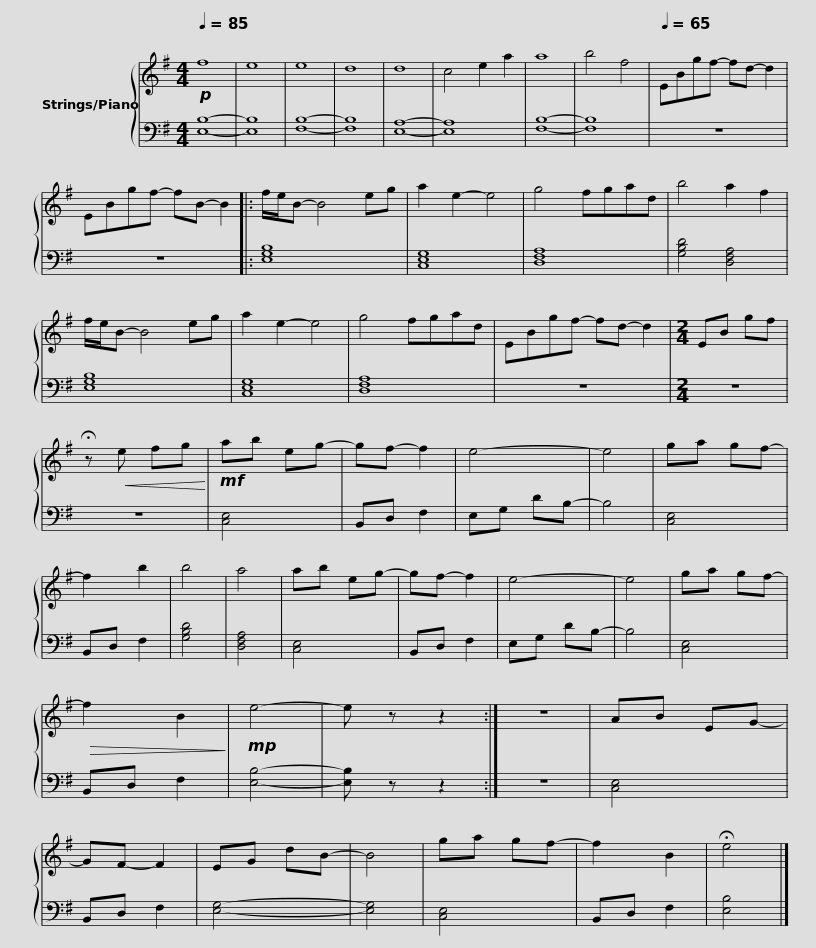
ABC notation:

X:1
%%score { 1 | 2 }
L:1/8
Q:1/4=85
M:4/4
I:linebreak $
K:G
V:1 treble
V:2 bass
V:1
!p! f8 | e8 | e8 | d8 |$ d8 | %5
 c4 e2 a2 | a8 | b4 f4 |$[Q:1/4=65] EBgf- fd- d2 | EBgf- fB- B2 |:$ %10
 f/e/B- B4 eg | a2 e2- e4 | g4 fgad | b4 a2 f2 |$ f/e/B- B4 eg | %15
 a2 e2- e4 | g4 fgad |$ EBgf- fd- d2 |[M:2/4] EB gf |$ !fermata!z!<(! e fg!<)! | %20
!mf! ab eg- | gf- f2 | e4- | e4 |$ ga gf- | %25
 f2 b2 | b4 | a4 |$ ab eg- | gf- f2 | %30
 e4- | e4 |$ ga gf- |!>(! f2 B2!>)! |!mp! e4- | %35
 e z z2 :|$ z4 | AB EG- | GF- F2 | EG dB- | %40
 B4 | ga gf- | f2 B2 | !fermata!e4 |] %44
V:2
 [E,B,]8- | [E,B,]8 | [F,B,]8- | [F,B,]8 |$ [E,A,]8- | %5
 [E,A,]8 | [F,B,]8- | [F,B,]8 |$ z8 | z8 |:$ %10
 [E,G,B,]8 | [C,E,G,]8 | [D,F,A,]8 | [G,B,D]4 [D,F,A,]4 |$ [E,G,B,]8 | %15
 [C,E,G,]8 | [D,F,A,]8 |$ z8 |[M:2/4] z4 |$ z4 | %20
 [C,E,]4 | B,,D, F,2 | E,G, DB,- | B,4 |$ [C,E,]4 | %25
 B,,D, F,2 | [G,B,D]4 | [D,F,A,]4 |$ [C,E,]4 | B,,D, F,2 | %30
 E,G, DB,- | B,4 |$ [C,E,]4 | B,,D, F,2 | [E,B,]4- | %35
 [E,B,] z z2 :|$ z4 | [C,E,]4 | B,,D, F,2 | [E,G,]4- | %40
 [E,G,]4 | [C,E,]4 | B,,D, F,2 | [E,B,]4 |] %44
